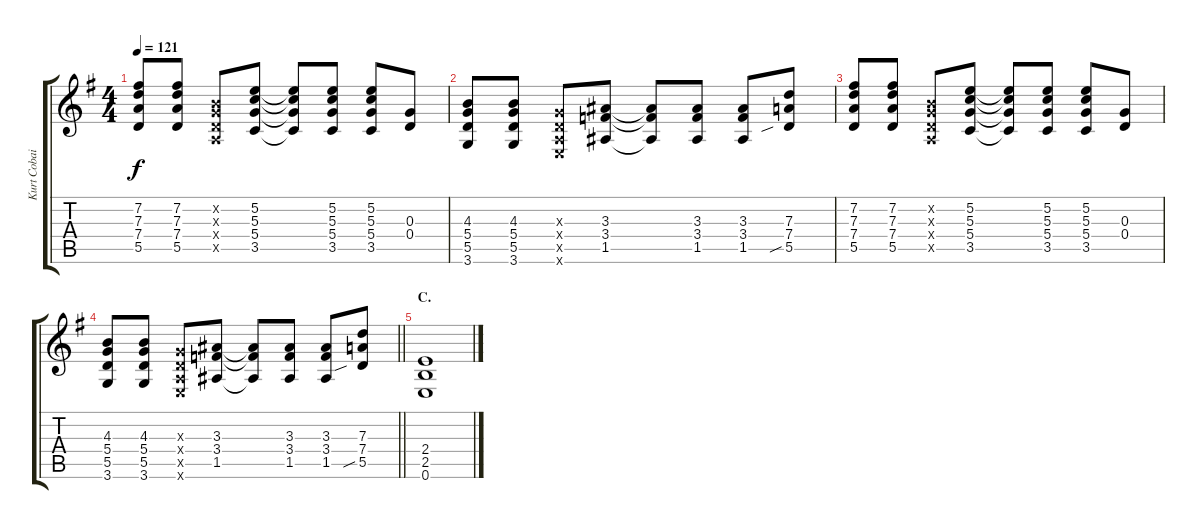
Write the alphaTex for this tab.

\track ("Kurt Cobain" "Kurt Cobai") {instrument acousticguitarsteel}
\staff {score tabs}
\tuning (E4 B3 G3 D3 A2 E2) {hide}
\ts (4 4)
\tempo 121
\clef g2
\ks eminor
(7.2 7.3 7.4 5.5).8{dy f} (7.2 7.3 7.4 5.5).8 (0.2{x} 0.3{x} 0.4{x} 0.5{x}).8 (5.2 5.3 5.4 3.5).8 (5.2{t} 5.3{t} 5.4{t} 3.5{t}).8 (5.2 5.3 5.4 3.5).8 (5.2 5.3 5.4 3.5).8 (0.3 0.4).8 |
(4.3 5.4 5.5 3.6).8 (4.3 5.4 5.5 3.6).8 (0.3{x} 0.4{x} 0.5{x} 0.6{x}).8 (3.3 3.4 1.5).8 (3.3{t} 3.4{t} 1.5{t}).8 (3.3 3.4 1.5).8 (3.3 3.4 1.5).8 (7.3 7.4 5.5{sib}).8 |
(7.2 7.3 7.4 5.5).8 (7.2 7.3 7.4 5.5).8 (0.2{x} 0.3{x} 0.4{x} 0.5{x}).8 (5.2 5.3 5.4 3.5).8 (5.2{t} 5.3{t} 5.4{t} 3.5{t}).8 (5.2 5.3 5.4 3.5).8 (5.2 5.3 5.4 3.5).8 (0.3 0.4).8 |
\barLineRight lightlight
(4.3 5.4 5.5 3.6).8 (4.3 5.4 5.5 3.6).8 (0.3{x} 0.4{x} 0.5{x} 0.6{x}).8 (3.3 3.4 1.5).8 (3.3{t} 3.4{t} 1.5{t}).8 (3.3 3.4 1.5).8 (3.3 3.4 1.5).8 (7.3 7.4 5.5{sib}).8 |
\section ("" "C.")
(2.4 2.5 0.6).1
